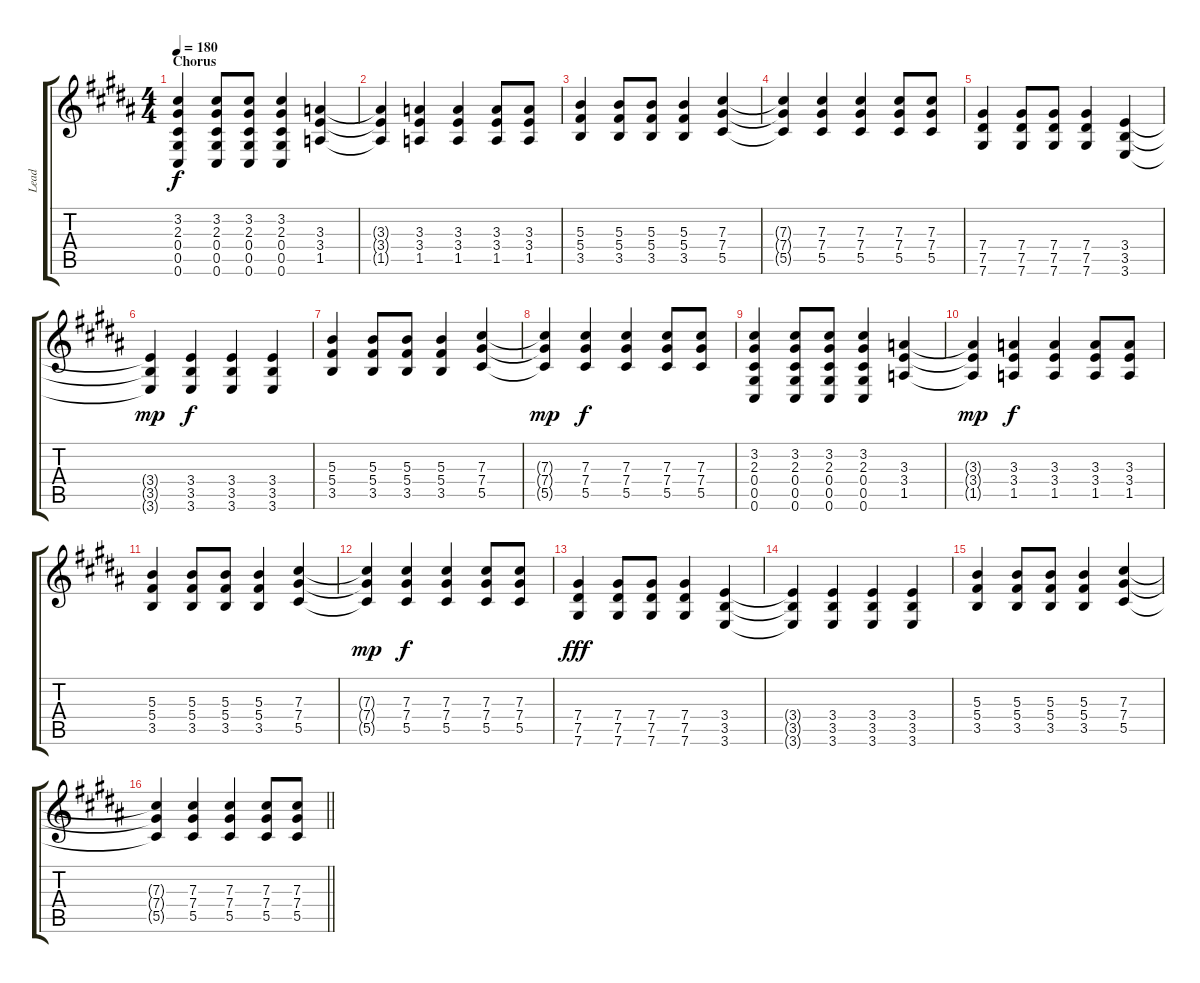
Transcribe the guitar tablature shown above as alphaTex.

\track ("Lead" "Lead") {instrument overdrivenguitar}
\staff {score tabs}
\tuning (Eb4 Bb3 Gb3 Db3 Ab2 Db2) {hide}
\ts (4 4)
\section ("" "Chorus")
\tempo 180
\clef g2
\ks b
(3.2 2.3 0.4 0.5 0.6).4{dy f} (3.2 2.3 0.4 0.5 0.6).8 (3.2 2.3 0.4 0.5 0.6).8 (3.2 2.3 0.4 0.5 0.6).4 (3.3 3.4 1.5).4 |
(3.3{t} 3.4{t} 1.5{t}).4 (3.3 3.4 1.5).4 (3.3 3.4 1.5).4 (3.3 3.4 1.5).8 (3.3 3.4 1.5).8 |
(5.3 5.4 3.5).4 (5.3 5.4 3.5).8 (5.3 5.4 3.5).8 (5.3 5.4 3.5).4 (7.3 7.4 5.5).4 |
(7.3{t} 7.4{t} 5.5{t}).4 (7.3 7.4 5.5).4 (7.3 7.4 5.5).4 (7.3 7.4 5.5).8 (7.3 7.4 5.5).8 |
(7.4 7.5 7.6).4 (7.4 7.5 7.6).8 (7.4 7.5 7.6).8 (7.4 7.5 7.6).4 (3.4 3.5 3.6).4 |
(3.4{t} 3.5{t} 3.6{t}).4{dy mp} (3.4 3.5 3.6).4{dy f} (3.4 3.5 3.6).4 (3.4 3.5 3.6).4 |
(5.3 5.4 3.5).4 (5.3 5.4 3.5).8 (5.3 5.4 3.5).8 (5.3 5.4 3.5).4 (7.3 7.4 5.5).4 |
(7.3{t} 7.4{t} 5.5{t}).4{dy mp} (7.3 7.4 5.5).4{dy f} (7.3 7.4 5.5).4 (7.3 7.4 5.5).8 (7.3 7.4 5.5).8 |
(3.2 2.3 0.4 0.5 0.6).4 (3.2 2.3 0.4 0.5 0.6).8 (3.2 2.3 0.4 0.5 0.6).8 (3.2 2.3 0.4 0.5 0.6).4 (3.3 3.4 1.5).4 |
(3.3{t} 3.4{t} 1.5{t}).4{dy mp} (3.3 3.4 1.5).4{dy f} (3.3 3.4 1.5).4 (3.3 3.4 1.5).8 (3.3 3.4 1.5).8 |
(5.3 5.4 3.5).4 (5.3 5.4 3.5).8 (5.3 5.4 3.5).8 (5.3 5.4 3.5).4 (7.3 7.4 5.5).4 |
(7.3{t} 7.4{t} 5.5{t}).4{dy mp} (7.3 7.4 5.5).4{dy f} (7.3 7.4 5.5).4 (7.3 7.4 5.5).8 (7.3 7.4 5.5).8 |
(7.4 7.5 7.6).4{dy fff} (7.4 7.5 7.6).8 (7.4 7.5 7.6).8 (7.4 7.5 7.6).4 (3.4 3.5 3.6).4 |
(3.4{t} 3.5{t} 3.6{t}).4 (3.4 3.5 3.6).4 (3.4 3.5 3.6).4 (3.4 3.5 3.6).4 |
(5.3 5.4 3.5).4 (5.3 5.4 3.5).8 (5.3 5.4 3.5).8 (5.3 5.4 3.5).4 (7.3 7.4 5.5).4 |
\barLineRight lightlight
(7.3{t} 7.4{t} 5.5{t}).4 (7.3 7.4 5.5).4 (7.3 7.4 5.5).4 (7.3 7.4 5.5).8 (7.3 7.4 5.5).8
